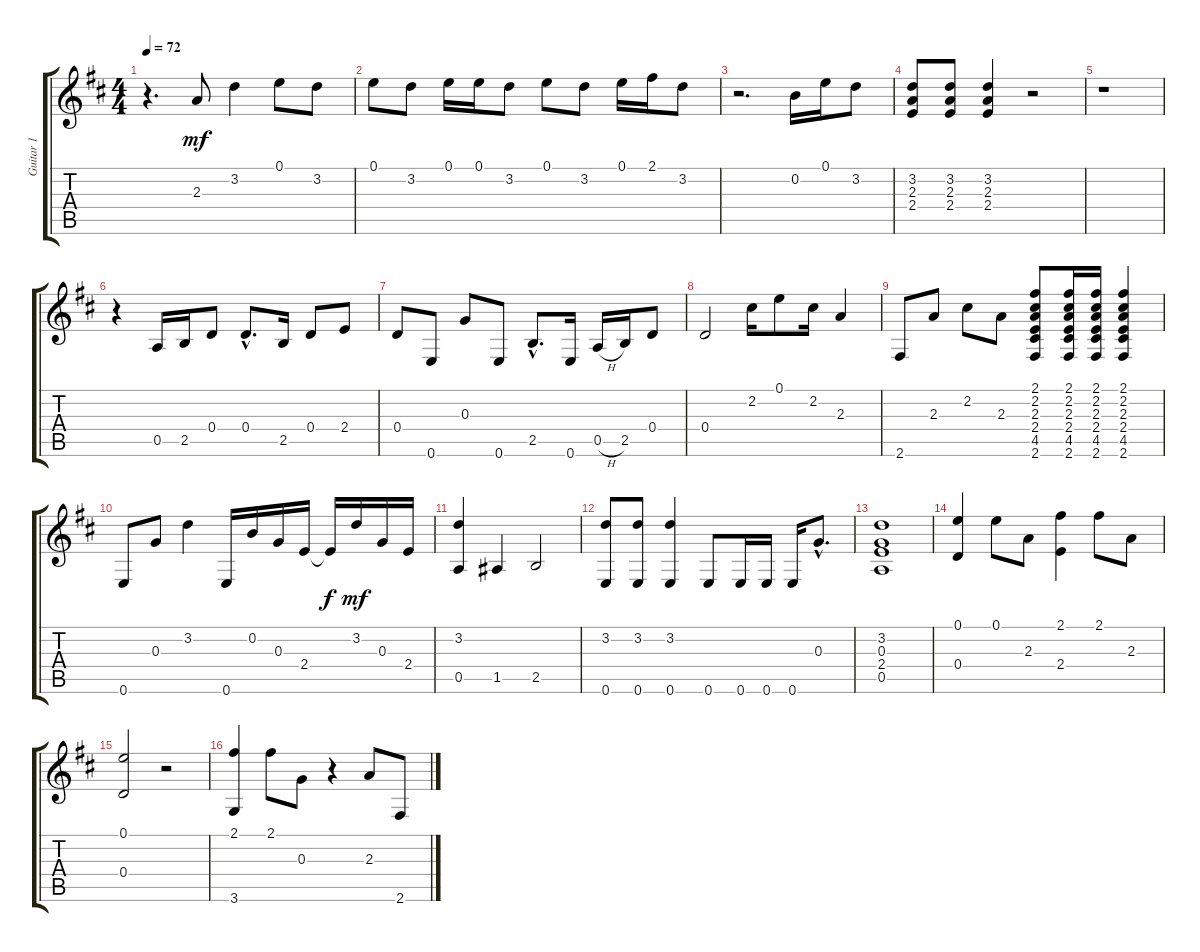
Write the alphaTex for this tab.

\track ("Guitar 1" "Guitar 1") {instrument acousticguitarsteel}
\staff {score tabs}
\tuning (E4 B3 G3 D3 A2 E2) {hide}
\ts (4 4)
\tempo 72
\clef g2
\ks d
r.4{d dy mf} 2.3.8 3.2.4 0.1.8 3.2.8 |
0.1.8 3.2.8 0.1.16 0.1.16 3.2.8 0.1.8 3.2.8 0.1.16 2.1.16 3.2.8 |
r.2{d} 0.2.16 0.1.16 3.2.8 |
(3.2 2.3 2.4).8 (3.2 2.3 2.4).8 (3.2 2.3 2.4).4 r.2 |
r.1 |
r.4 0.5.16 2.5.16 0.4.8 0.4{hac}.8{d} 2.5.16 0.4.8 2.4.8 |
0.4.8 0.6.8 0.3.8 0.6.8 2.5{hac}.8{d} 0.6.16 0.5{h}.16 2.5.16 0.4.8 |
0.4.2 2.2.16 0.1.8 2.2.16 2.3.4 |
2.6.8 2.3.8 2.2.8 2.3.8 (2.1 2.2 2.3 2.4 4.5 2.6).8 (2.1 2.2 2.3 2.4 4.5 2.6).16 (2.1 2.2 2.3 2.4 4.5 2.6).16 (2.1 2.2 2.3 2.4 4.5 2.6).4 |
0.6.8 0.3.8 3.2.4 0.6.16 0.2.16 0.3.16 2.4.16 2.4{t}.16{dy f} 3.2.16{dy mf} 0.3.16 2.4.16 |
(3.2 0.5).4 1.5.4 2.5.2 |
(3.2 0.6).8 (3.2 0.6).8 (3.2 0.6).4 0.6.8 0.6.16 0.6.16 0.6.16 0.3{hac}.8{d} |
(3.2 0.3 2.4 0.5).1 |
(0.1 0.4).4 0.1.8 2.3.8 (2.1 2.4).4 2.1.8 2.3.8 |
(0.1 0.4).2 r.2 |
(2.1 3.6).4 2.1.8 0.3.8 r.4 2.3.8 2.6.8
